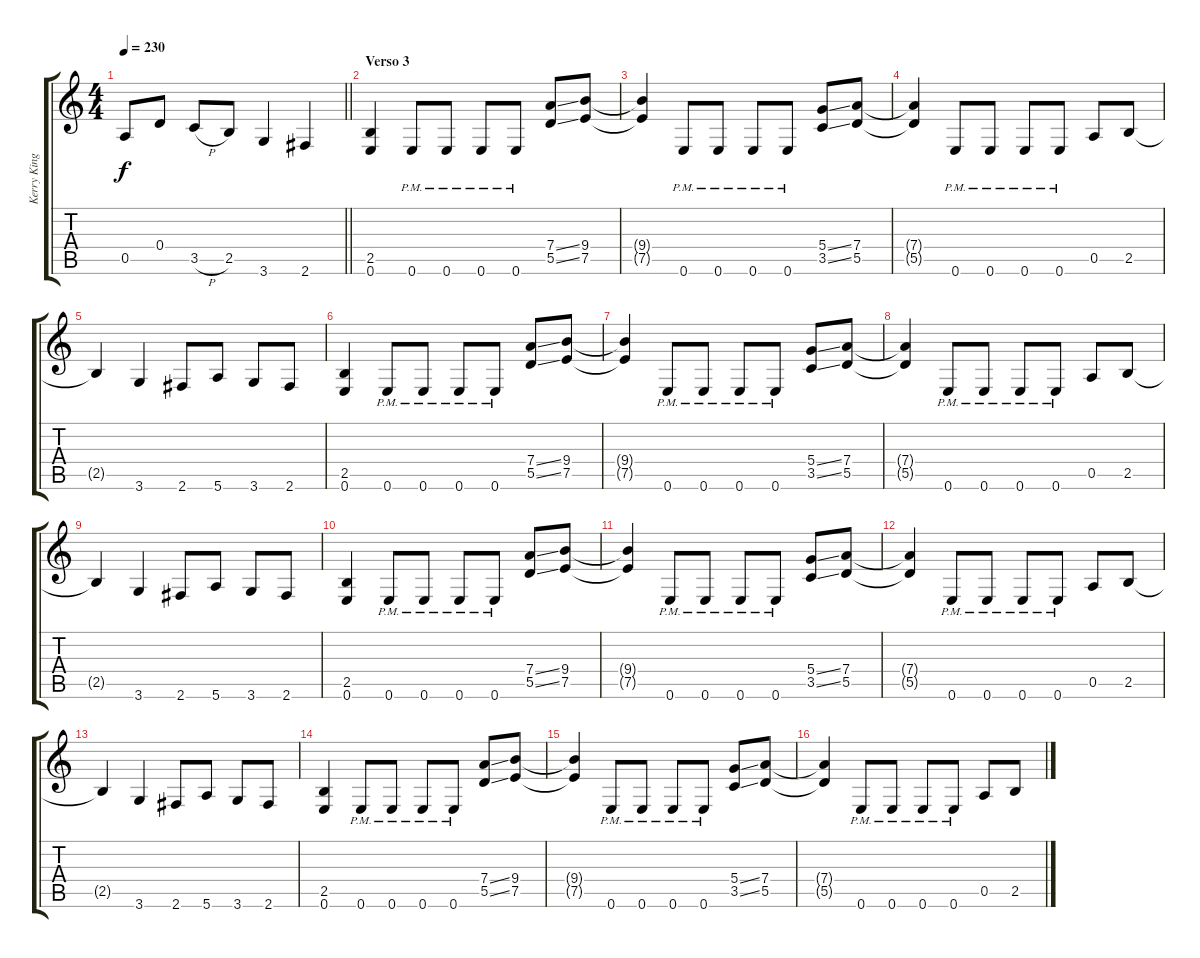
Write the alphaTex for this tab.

\track ("Kerry King" "Kerry King") {instrument distortionguitar}
\staff {score tabs}
\tuning (E4 B3 G3 D3 A2 E2) {hide}
\ts (4 4)
\tempo 230
\clef g2
\barLineRight lightlight
\ks c
0.5.8{dy f} 0.4.8 3.5{h}.8 2.5.8 3.6.4 2.6.4 |
\section ("" "Verso 3")
(2.5 0.6).4 0.6{pm}.8 0.6{pm}.8 0.6{pm}.8 0.6{pm}.8 (7.4{ss} 5.5{ss}).8 (9.4 7.5).8 |
(9.4{t} 7.5{t}).4 0.6{pm}.8 0.6{pm}.8 0.6{pm}.8 0.6{pm}.8 (5.4{ss} 3.5{ss}).8 (7.4 5.5).8 |
(7.4{t} 5.5{t}).4 0.6{pm}.8 0.6{pm}.8 0.6{pm}.8 0.6{pm}.8 0.5.8 2.5.8 |
2.5{t}.4 3.6.4 2.6.8 5.6.8 3.6.8 2.6.8 |
(2.5 0.6).4 0.6{pm}.8 0.6{pm}.8 0.6{pm}.8 0.6{pm}.8 (7.4{ss} 5.5{ss}).8 (9.4 7.5).8 |
(9.4{t} 7.5{t}).4 0.6{pm}.8 0.6{pm}.8 0.6{pm}.8 0.6{pm}.8 (5.4{ss} 3.5{ss}).8 (7.4 5.5).8 |
(7.4{t} 5.5{t}).4 0.6{pm}.8 0.6{pm}.8 0.6{pm}.8 0.6{pm}.8 0.5.8 2.5.8 |
2.5{t}.4 3.6.4 2.6.8 5.6.8 3.6.8 2.6.8 |
(2.5 0.6).4 0.6{pm}.8 0.6{pm}.8 0.6{pm}.8 0.6{pm}.8 (7.4{ss} 5.5{ss}).8 (9.4 7.5).8 |
(9.4{t} 7.5{t}).4 0.6{pm}.8 0.6{pm}.8 0.6{pm}.8 0.6{pm}.8 (5.4{ss} 3.5{ss}).8 (7.4 5.5).8 |
(7.4{t} 5.5{t}).4 0.6{pm}.8 0.6{pm}.8 0.6{pm}.8 0.6{pm}.8 0.5.8 2.5.8 |
2.5{t}.4 3.6.4 2.6.8 5.6.8 3.6.8 2.6.8 |
(2.5 0.6).4 0.6{pm}.8 0.6{pm}.8 0.6{pm}.8 0.6{pm}.8 (7.4{ss} 5.5{ss}).8 (9.4 7.5).8 |
(9.4{t} 7.5{t}).4 0.6{pm}.8 0.6{pm}.8 0.6{pm}.8 0.6{pm}.8 (5.4{ss} 3.5{ss}).8 (7.4 5.5).8 |
(7.4{t} 5.5{t}).4 0.6{pm}.8 0.6{pm}.8 0.6{pm}.8 0.6{pm}.8 0.5.8 2.5.8
